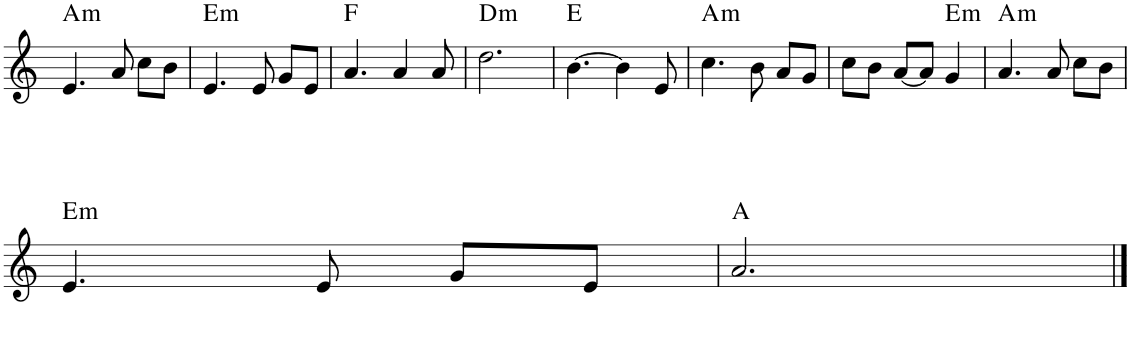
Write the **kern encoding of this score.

**kern	**harte
*part1	*part1
*staff1	*
*I"Piano	*
*I'Pno.	*
!!LO:PB:g=z
*clefG2	*
*k[]	*
*M3/4	*
=48	=48
!	!LO:H:kt=m
4.e/	A:min
8a/	.
8cc\L	.
8b\J	.
=49	=49
!	!LO:H:kt=m
4.e/	E:min
8e/	.
8g/L	.
8e/J	.
=50	=50
4.a/	F:maj
4a/	.
8a/	.
=51	=51
!	!LO:H:kt=m
2.dd\	D:min
=52	=52
[4.b\	E:maj
4b\]	.
8e/	.
=53	=53
!	!LO:H:kt=m
4.cc\	A:min
8b\	.
8a/L	.
8gn/J	.
=54	=54
8cc\L	.
8b\J	.
[8a/L	.
8a/J]	.
!	!LO:H:kt=m
4g/	E:min
=55	=55
!	!LO:H:kt=m
4.a/	A:min
8a/	.
8cc\L	.
8b\J	.
!!LO:LB:g=z
=56	=56
!	!LO:H:kt=m
4.e/	E:min
8e/	.
8g/L	.
8e/J	.
=57	=57
2.a/	A:maj
==	==
*-	*-
